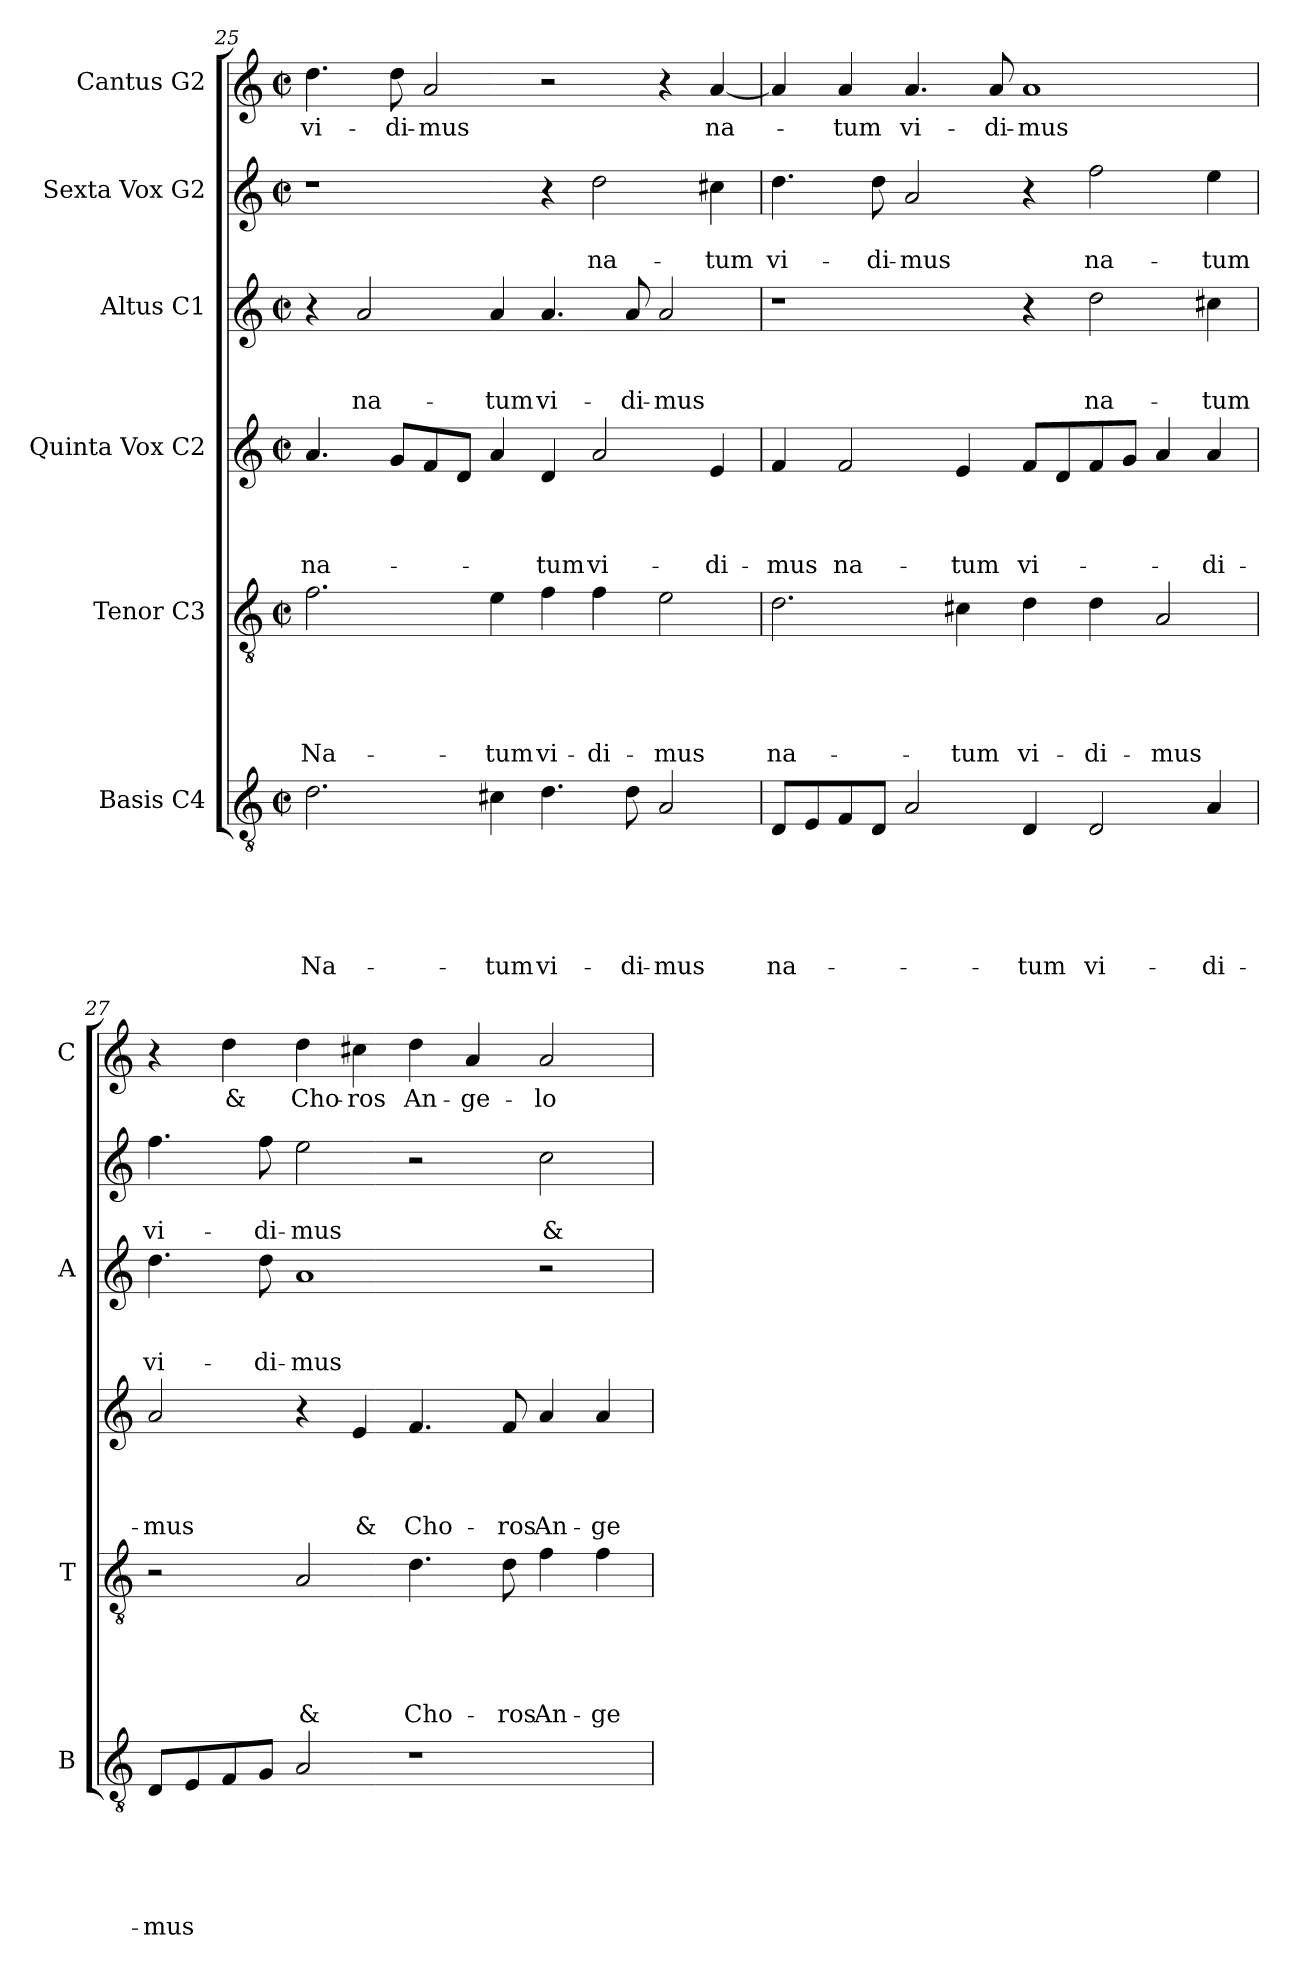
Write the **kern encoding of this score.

**kern	**text	**text	**text	**text	**text	**text	**kern	**text	**text	**text	**text	**text	**kern	**text	**text	**text	**text	**kern	**text	**text	**text	**kern	**text	**text	**kern	**text
*part6	*part6	*part6	*part6	*part6	*part6	*part6	*part5	*part5	*part5	*part5	*part5	*part5	*part4	*part4	*part4	*part4	*part4	*part3	*part3	*part3	*part3	*part2	*part2	*part2	*part1	*part1
*staff6	*staff6	*staff6	*staff6	*staff6	*staff6	*staff6	*staff5	*staff5	*staff5	*staff5	*staff5	*staff5	*staff4	*staff4	*staff4	*staff4	*staff4	*staff3	*staff3	*staff3	*staff3	*staff2	*staff2	*staff2	*staff1	*staff1
*I"Basis C4	*	*	*	*	*	*	*I"Tenor C3	*	*	*	*	*	*I"Quinta Vox C2	*	*	*	*	*I"Altus C1	*	*	*	*I"Sexta Vox G2	*	*	*I"Cantus G2	*
*I'B	*	*	*	*	*	*	*I'T	*	*	*	*	*	*	*	*	*	*	*I'A	*	*	*	*	*	*	*I'C	*
*clefGv2	*	*	*	*	*	*	*clefGv2	*	*	*	*	*	*clefG2	*	*	*	*	*clefG2	*	*	*	*clefG2	*	*	*clefG2	*
*k[]	*	*	*	*	*	*	*k[]	*	*	*	*	*	*k[]	*	*	*	*	*k[]	*	*	*	*k[]	*	*	*k[]	*
*C:	*	*	*	*	*	*	*C:	*	*	*	*	*	*C:	*	*	*	*	*C:	*	*	*	*C:	*	*	*C:	*
*M2/2	*	*	*	*	*	*	*M2/2	*	*	*	*	*	*M2/2	*	*	*	*	*M2/2	*	*	*	*M2/2	*	*	*M2/2	*
*met(c|)	*	*	*	*	*	*	*met(c|)	*	*	*	*	*	*met(c|)	*	*	*	*	*met(c|)	*	*	*	*met(c|)	*	*	*met(c|)	*
=25	=25	=25	=25	=25	=25	=25	=25	=25	=25	=25	=25	=25	=25	=25	=25	=25	=25	=25	=25	=25	=25	=25	=25	=25	=25	=25
!	!	!	!	!	!	!LO:LY:b	!	!	!	!	!	!LO:LY:b	!	!	!	!	!LO:LY:b	!	!	!	!	!	!	!	!	!LO:LY:b
2.d\	.	.	.	.	.	Na-	2.f\	.	.	.	.	Na-	4.a/	.	.	.	na-	4r	.	.	.	1r	.	.	4.dd\	vi-
!	!	!	!	!	!	!	!	!	!	!	!	!	!	!	!	!	!	!	!	!	!LO:LY:b	!	!	!	!	!
.	.	.	.	.	.	.	.	.	.	.	.	.	.	.	.	.	.	2a/	.	.	na-	.	.	.	.	.
!	!	!	!	!	!	!	!	!	!	!	!	!	!	!	!	!	!	!	!	!	!	!	!	!	!	!LO:LY:b
.	.	.	.	.	.	.	.	.	.	.	.	.	8g/L	.	.	.	.	.	.	.	.	.	.	.	8dd\	-di-
!	!	!	!	!	!	!	!	!	!	!	!	!	!	!	!	!	!	!	!	!	!	!	!	!	!	!LO:LY:b
.	.	.	.	.	.	.	.	.	.	.	.	.	8f/	.	.	.	.	.	.	.	.	.	.	.	2a/	-mus
.	.	.	.	.	.	.	.	.	.	.	.	.	8d/J	.	.	.	.	.	.	.	.	.	.	.	.	.
!	!	!	!	!	!	!LO:LY:b	!	!	!	!	!	!LO:LY:b	!	!	!	!	!	!	!	!	!LO:LY:b	!	!	!	!	!
4c#X\	.	.	.	.	.	-tum	4e\	.	.	.	.	-tum	4a/	.	.	.	.	4a/	.	.	-tum	.	.	.	.	.
!	!	!	!	!	!	!LO:LY:b	!	!	!	!	!	!LO:LY:b	!	!	!	!	!LO:LY:b	!	!	!	!LO:LY:b	!	!	!	!	!
4.d\	.	.	.	.	.	vi-	4f\	.	.	.	.	vi-	4d/	.	.	.	-tum	4.a/	.	.	vi-	4r	.	.	2r	.
!	!	!	!	!	!	!	!	!	!	!	!	!LO:LY:b	!	!	!	!	!LO:LY:b	!	!	!	!	!	!	!LO:LY:b	!	!
.	.	.	.	.	.	.	4f\	.	.	.	.	-di-	2a/	.	.	.	vi-	.	.	.	.	2dd\	.	na-	.	.
!	!	!	!	!	!	!LO:LY:b	!	!	!	!	!	!	!	!	!	!	!	!	!	!	!LO:LY:b	!	!	!	!	!
8d\	.	.	.	.	.	-di-	.	.	.	.	.	.	.	.	.	.	.	8a/	.	.	-di-	.	.	.	.	.
!	!	!	!	!	!	!LO:LY:b	!	!	!	!	!	!LO:LY:b	!	!	!	!	!	!	!	!	!LO:LY:b	!	!	!	!	!
2A/	.	.	.	.	.	-mus	2e\	.	.	.	.	-mus	.	.	.	.	.	2a/	.	.	-mus	.	.	.	4r	.
!	!	!	!	!	!	!	!	!	!	!	!	!	!	!	!	!	!LO:LY:b	!	!	!	!	!	!	!LO:LY:b	!	!LO:LY:b
.	.	.	.	.	.	.	.	.	.	.	.	.	4e/	.	.	.	-di-	.	.	.	.	4cc#X\	.	-tum	[4a/	na-
!!LO:LB:g=z
=26	=26	=26	=26	=26	=26	=26	=26	=26	=26	=26	=26	=26	=26	=26	=26	=26	=26	=26	=26	=26	=26	=26	=26	=26	=26	=26
!	!	!	!	!	!	!LO:LY:b	!	!	!	!	!	!LO:LY:b	!	!	!	!	!LO:LY:b	!	!	!	!	!	!	!LO:LY:b	!	!
8D/L	.	.	.	.	.	na-	2.d\	.	.	.	.	na-	4f/	.	.	.	-mus	1r	.	.	.	4.dd\	.	vi-	4a/]	.
8E/	.	.	.	.	.	.	.	.	.	.	.	.	.	.	.	.	.	.	.	.	.	.	.	.	.	.
!	!	!	!	!	!	!	!	!	!	!	!	!	!	!	!	!	!LO:LY:b	!	!	!	!	!	!	!	!	!LO:LY:b
8F/	.	.	.	.	.	.	.	.	.	.	.	.	2f/	.	.	.	na-	.	.	.	.	.	.	.	4a/	-tum
!	!	!	!	!	!	!	!	!	!	!	!	!	!	!	!	!	!	!	!	!	!	!	!	!LO:LY:b	!	!
8D/J	.	.	.	.	.	.	.	.	.	.	.	.	.	.	.	.	.	.	.	.	.	8dd\	.	-di-	.	.
!	!	!	!	!	!	!	!	!	!	!	!	!	!	!	!	!	!	!	!	!	!	!	!	!LO:LY:b	!	!LO:LY:b
2A/	.	.	.	.	.	.	.	.	.	.	.	.	.	.	.	.	.	.	.	.	.	2a/	.	-mus	4.a/	vi-
!	!	!	!	!	!	!	!	!	!	!	!	!LO:LY:b	!	!	!	!	!LO:LY:b	!	!	!	!	!	!	!	!	!
.	.	.	.	.	.	.	4c#X\	.	.	.	.	-tum	4e/	.	.	.	-tum	.	.	.	.	.	.	.	.	.
!	!	!	!	!	!	!	!	!	!	!	!	!	!	!	!	!	!	!	!	!	!	!	!	!	!	!LO:LY:b
.	.	.	.	.	.	.	.	.	.	.	.	.	.	.	.	.	.	.	.	.	.	.	.	.	8a/	-di-
!	!	!	!	!	!	!LO:LY:b	!	!	!	!	!	!LO:LY:b	!	!	!	!	!LO:LY:b	!	!	!	!	!	!	!	!	!LO:LY:b
4D/	.	.	.	.	.	-tum	4d\	.	.	.	.	vi-	8f/L	.	.	.	vi-	4r	.	.	.	4r	.	.	1a	-mus
.	.	.	.	.	.	.	.	.	.	.	.	.	8d/	.	.	.	.	.	.	.	.	.	.	.	.	.
!	!	!	!	!	!	!LO:LY:b	!	!	!	!	!	!LO:LY:b	!	!	!	!	!	!	!	!	!LO:LY:b	!	!	!LO:LY:b	!	!
2D/	.	.	.	.	.	vi-	4d\	.	.	.	.	-di-	8f/	.	.	.	.	2dd\	.	.	na-	2ff\	.	na-	.	.
.	.	.	.	.	.	.	.	.	.	.	.	.	8g/J	.	.	.	.	.	.	.	.	.	.	.	.	.
!	!	!	!	!	!	!	!	!	!	!	!	!LO:LY:b	!	!	!	!	!	!	!	!	!	!	!	!	!	!
.	.	.	.	.	.	.	2A/	.	.	.	.	-mus	4a/	.	.	.	.	.	.	.	.	.	.	.	.	.
!	!	!	!	!	!	!LO:LY:b	!	!	!	!	!	!	!	!	!	!	!LO:LY:b	!	!	!	!LO:LY:b	!	!	!LO:LY:b	!	!
4A/	.	.	.	.	.	-di-	.	.	.	.	.	.	4a/	.	.	.	-di-	4cc#X\	.	.	-tum	4ee\	.	-tum	.	.
=27	=27	=27	=27	=27	=27	=27	=27	=27	=27	=27	=27	=27	=27	=27	=27	=27	=27	=27	=27	=27	=27	=27	=27	=27	=27	=27
!	!	!	!	!	!	!LO:LY:b	!	!	!	!	!	!	!	!	!	!	!LO:LY:b	!	!	!	!LO:LY:b	!	!	!LO:LY:b	!	!
8D/L	.	.	.	.	.	-mus	2r	.	.	.	.	.	2a/	.	.	.	-mus	4.dd\	.	.	vi-	4.ff\	.	vi-	4r	.
8E/	.	.	.	.	.	.	.	.	.	.	.	.	.	.	.	.	.	.	.	.	.	.	.	.	.	.
!	!	!	!	!	!	!	!	!	!	!	!	!	!	!	!	!	!	!	!	!	!	!	!	!	!	!LO:LY:b
8F/	.	.	.	.	.	.	.	.	.	.	.	.	.	.	.	.	.	.	.	.	.	.	.	.	4dd\	&
!	!	!	!	!	!	!	!	!	!	!	!	!	!	!	!	!	!	!	!	!	!LO:LY:b	!	!	!LO:LY:b	!	!
8G/J	.	.	.	.	.	.	.	.	.	.	.	.	.	.	.	.	.	8dd\	.	.	-di-	8ff\	.	-di-	.	.
!	!	!	!	!	!	!	!	!	!	!	!	!LO:LY:b	!	!	!	!	!	!	!	!	!LO:LY:b	!	!	!LO:LY:b	!	!LO:LY:b
2A/	.	.	.	.	.	.	2A/	.	.	.	.	&	4r	.	.	.	.	1a	.	.	-mus	2ee\	.	-mus	4dd\	Cho-
!	!	!	!	!	!	!	!	!	!	!	!	!	!	!	!	!	!LO:LY:b	!	!	!	!	!	!	!	!	!LO:LY:b
.	.	.	.	.	.	.	.	.	.	.	.	.	4e/	.	.	.	&	.	.	.	.	.	.	.	4cc#X\	-ros
!	!	!	!	!	!	!	!	!	!	!	!	!LO:LY:b	!	!	!	!	!LO:LY:b	!	!	!	!	!	!	!	!	!LO:LY:b
1r	.	.	.	.	.	.	4.d\	.	.	.	.	Cho-	4.f/	.	.	.	Cho-	.	.	.	.	2r	.	.	4dd\	An-
!	!	!	!	!	!	!	!	!	!	!	!	!	!	!	!	!	!	!	!	!	!	!	!	!	!	!LO:LY:b
.	.	.	.	.	.	.	.	.	.	.	.	.	.	.	.	.	.	.	.	.	.	.	.	.	4a/	-ge-
!	!	!	!	!	!	!	!	!	!	!	!	!LO:LY:b	!	!	!	!	!LO:LY:b	!	!	!	!	!	!	!	!	!
.	.	.	.	.	.	.	8d\	.	.	.	.	-ros	8f/	.	.	.	-ros	.	.	.	.	.	.	.	.	.
!	!	!	!	!	!	!	!	!	!	!	!	!LO:LY:b	!	!	!	!	!LO:LY:b	!	!	!	!	!	!	!LO:LY:b	!	!LO:LY:b
.	.	.	.	.	.	.	4f\	.	.	.	.	An-	4a/	.	.	.	An-	2r	.	.	.	2cc\	.	&	2a/	-lo-
!	!	!	!	!	!	!	!	!	!	!	!	!LO:LY:b	!	!	!	!	!LO:LY:b	!	!	!	!	!	!	!	!	!
.	.	.	.	.	.	.	4f\	.	.	.	.	-ge-	4a/	.	.	.	-ge-	.	.	.	.	.	.	.	.	.
=	=	=	=	=	=	=	=	=	=	=	=	=	=	=	=	=	=	=	=	=	=	=	=	=	=	=
*-	*-	*-	*-	*-	*-	*-	*-	*-	*-	*-	*-	*-	*-	*-	*-	*-	*-	*-	*-	*-	*-	*-	*-	*-	*-	*-
